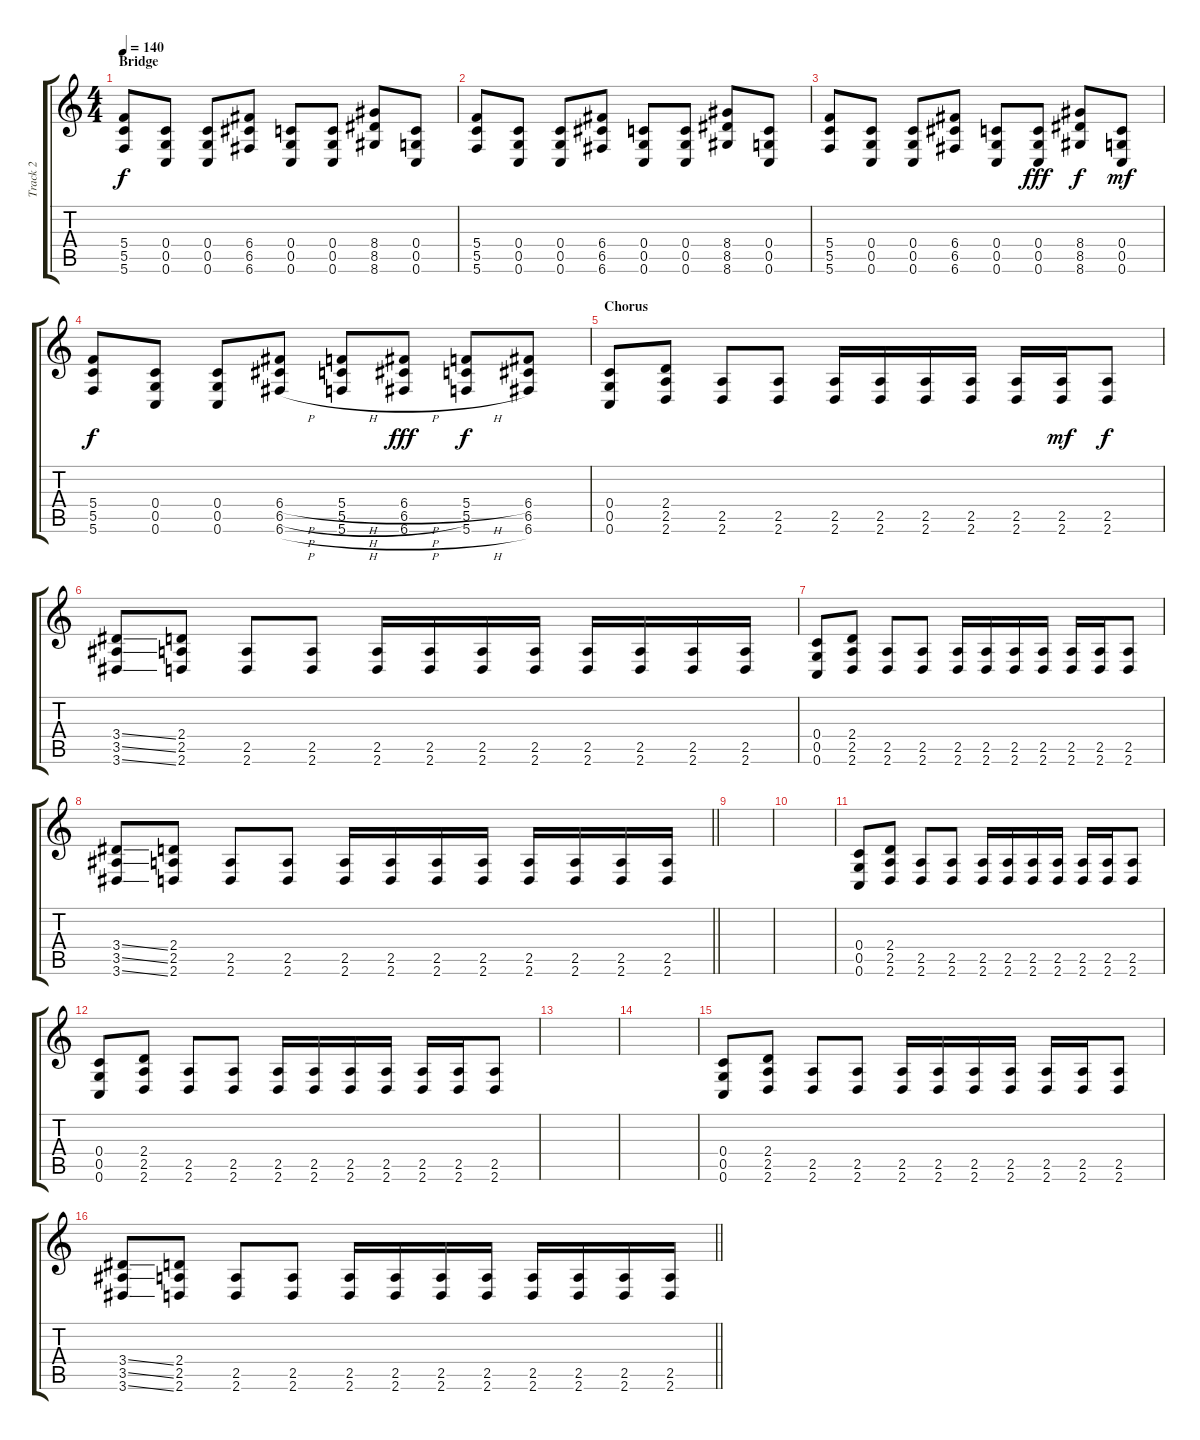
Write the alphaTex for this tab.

\track ("Track 2" "Track 2") {instrument distortionguitar}
\staff {score tabs}
\tuning (D4 A3 F3 C3 G2 C2) {hide}
\ts (4 4)
\section ("" "Bridge")
\tempo 140
\clef g2
\ks c
(5.4 5.5 5.6).8{dy f} (0.4 0.5 0.6).8 (0.4 0.5 0.6).8 (6.4 6.5 6.6).8 (0.4 0.5 0.6).8 (0.4 0.5 0.6).8 (8.4 8.5 8.6).8 (0.4 0.5 0.6).8 |
(5.4 5.5 5.6).8 (0.4 0.5 0.6).8 (0.4 0.5 0.6).8 (6.4 6.5 6.6).8 (0.4 0.5 0.6).8 (0.4 0.5 0.6).8 (8.4 8.5 8.6).8 (0.4 0.5 0.6).8 |
(5.4 5.5 5.6).8 (0.4 0.5 0.6).8 (0.4 0.5 0.6).8 (6.4 6.5 6.6).8 (0.4 0.5 0.6).8 (0.4 0.5 0.6).8{dy fff} (8.4 8.5 8.6).8{dy f} (0.4 0.5 0.6).8{dy mf} |
(5.4 5.5 5.6).8{dy f} (0.4 0.5 0.6).8 (0.4 0.5 0.6).8 (6.4{h} 6.5{h} 6.6{h}).8 (5.4{h} 5.5{h} 5.6{h}).8 (6.4{h} 6.5{h} 6.6{h}).8{dy fff} (5.4{h} 5.5 5.6{h}).8{dy f} (6.4 6.5 6.6).8 |
\section ("" "Chorus")
(0.4 0.5 0.6).8 (2.4 2.5 2.6).8 (2.5 2.6).8 (2.5 2.6).8 (2.5 2.6).16 (2.5 2.6).16 (2.5 2.6).16 (2.5 2.6).16 (2.5 2.6).16 (2.5 2.6).16{dy mf} (2.5 2.6).8{dy f} |
(3.4{ss} 3.5{ss} 3.6{ss}).8 (2.4 2.5 2.6).8 (2.5 2.6).8 (2.5 2.6).8 (2.5 2.6).16 (2.5 2.6).16 (2.5 2.6).16 (2.5 2.6).16 (2.5 2.6).16 (2.5 2.6).16 (2.5 2.6).16 (2.5 2.6).16 |
(0.4 0.5 0.6).8 (2.4 2.5 2.6).8 (2.5 2.6).8 (2.5 2.6).8 (2.5 2.6).16 (2.5 2.6).16 (2.5 2.6).16 (2.5 2.6).16 (2.5 2.6).16 (2.5 2.6).16 (2.5 2.6).8 |
\barLineRight lightlight
(3.4{ss} 3.5{ss} 3.6{ss}).8 (2.4 2.5 2.6).8 (2.5 2.6).8 (2.5 2.6).8 (2.5 2.6).16 (2.5 2.6).16 (2.5 2.6).16 (2.5 2.6).16 (2.5 2.6).16 (2.5 2.6).16 (2.5 2.6).16 (2.5 2.6).16 |
\section ("" "")
|
|
(0.4 0.5 0.6).8 (2.4 2.5 2.6).8 (2.5 2.6).8 (2.5 2.6).8 (2.5 2.6).16 (2.5 2.6).16 (2.5 2.6).16 (2.5 2.6).16 (2.5 2.6).16 (2.5 2.6).16 (2.5 2.6).8 |
(0.4 0.5 0.6).8 (2.4 2.5 2.6).8 (2.5 2.6).8 (2.5 2.6).8 (2.5 2.6).16 (2.5 2.6).16 (2.5 2.6).16 (2.5 2.6).16 (2.5 2.6).16 (2.5 2.6).16 (2.5 2.6).8 |
|
|
(0.4 0.5 0.6).8 (2.4 2.5 2.6).8 (2.5 2.6).8 (2.5 2.6).8 (2.5 2.6).16 (2.5 2.6).16 (2.5 2.6).16 (2.5 2.6).16 (2.5 2.6).16 (2.5 2.6).16 (2.5 2.6).8 |
\barLineRight lightlight
(3.4{ss} 3.5{ss} 3.6{ss}).8 (2.4 2.5 2.6).8 (2.5 2.6).8 (2.5 2.6).8 (2.5 2.6).16 (2.5 2.6).16 (2.5 2.6).16 (2.5 2.6).16 (2.5 2.6).16 (2.5 2.6).16 (2.5 2.6).16 (2.5 2.6).16
